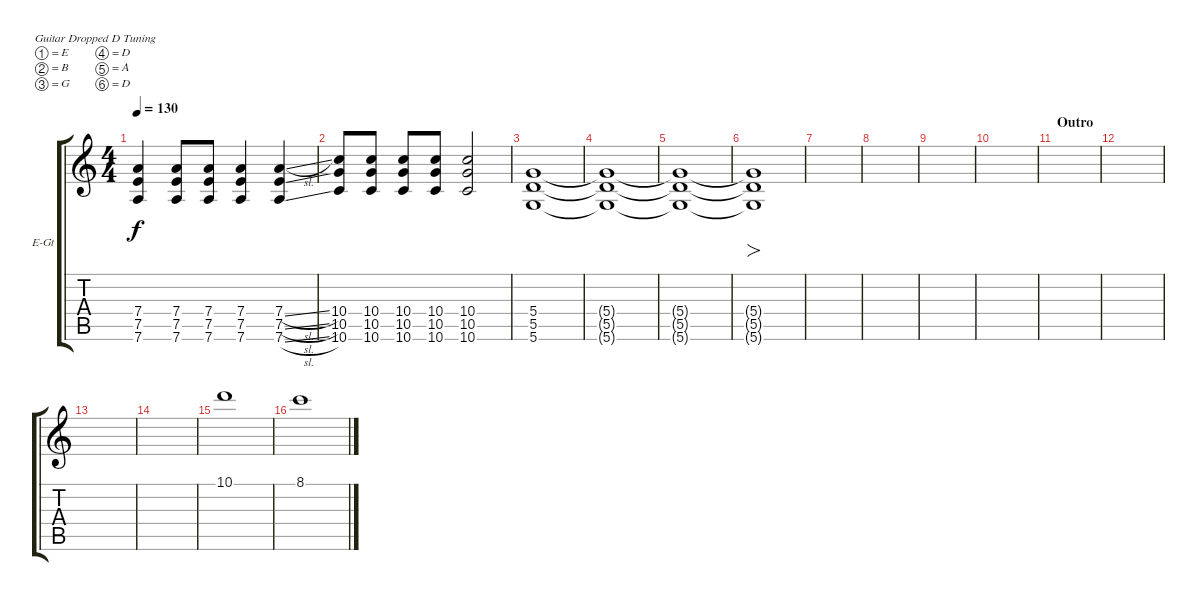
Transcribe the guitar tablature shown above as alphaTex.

\bracketExtendMode groupsimilarinstruments
\firstSystemTrackNameOrientation horizontal
\otherSystemsTrackNameOrientation horizontal
\track ("Electric Guitar 1" "E-Gt") {instrument electricguitarjazz}
\staff {score tabs}
\tuning (E4 B3 G3 D3 A2 D2)
\ts (4 4)
\tempo 130
\clef g2
\ks c
(7.6 7.5 7.4).4{dy f} (7.4 7.5 7.6).8 (7.6 7.5 7.4).8 (7.6 7.5 7.4).4 (7.6{sl} 7.5{sl} 7.4{sl}).4 |
(10.6 10.4 10.5).8 (10.6 10.4 10.5).8 (10.6 10.4 10.5).8 (10.6 10.4 10.5).8 (10.6 10.5 10.4).2 |
(5.6 5.5 5.4).1 |
(5.4{t} 5.5{t} 5.6{t}).1 |
(5.6{t} 5.5{t} 5.4{t}).1 |
(5.4{t} 5.5{t} 5.6{t}).1{fo} |
|
|
|
|
\section ("" "Outro")
|
|
|
|
10.1.1 |
8.1.1
